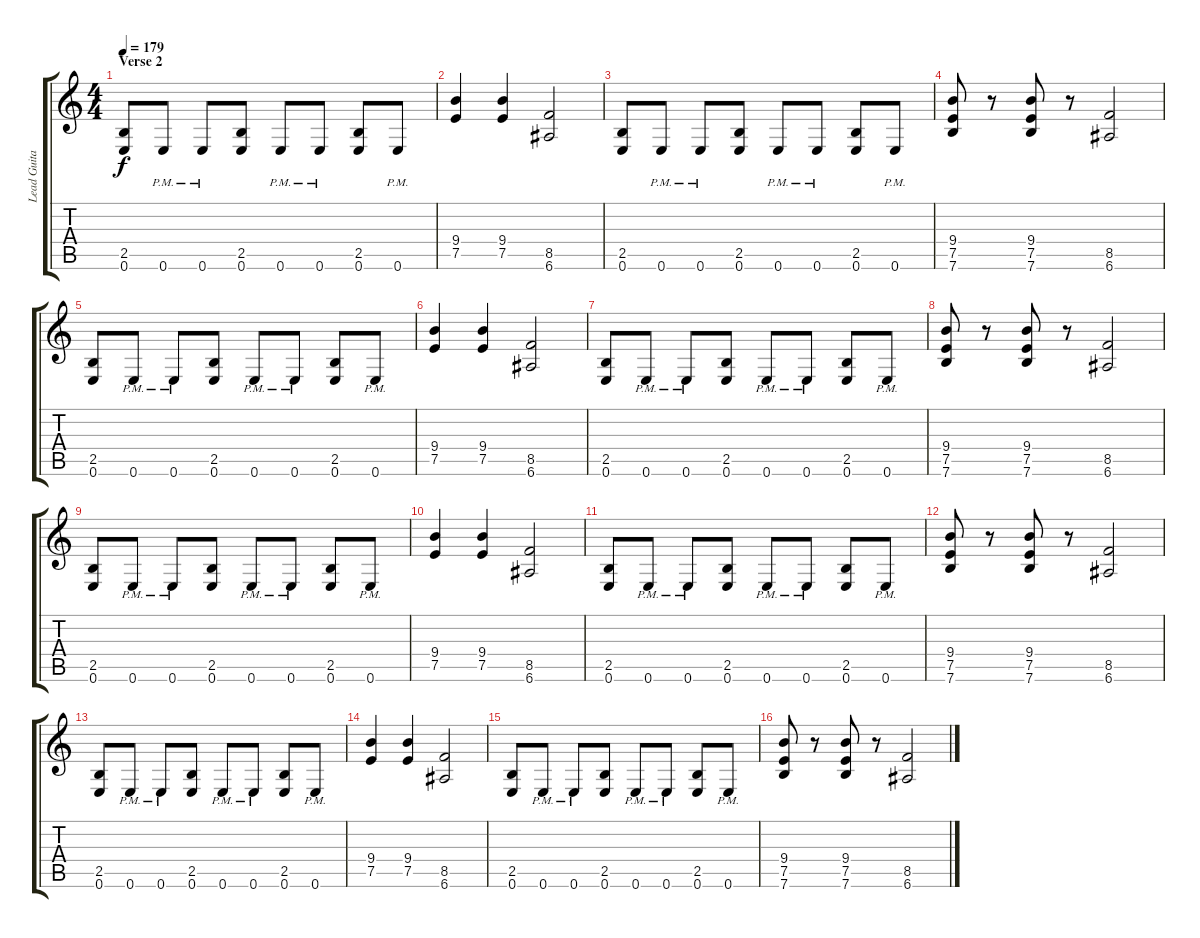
\track ("Lead Guitar" "Lead Guita") {instrument distortionguitar}
\staff {score tabs}
\tuning (E4 B3 G3 D3 A2 E2) {hide}
\ts (4 4)
\section ("" "Verse 2")
\tempo 179
\clef g2
\ks c
(2.5 0.6).8{dy f} 0.6{pm}.8 0.6{pm}.8 (2.5 0.6).8 0.6{pm}.8 0.6{pm}.8 (2.5 0.6).8 0.6{pm}.8 |
(9.4 7.5).4 (9.4 7.5).4 (8.5 6.6).2 |
(2.5 0.6).8 0.6{pm}.8 0.6{pm}.8 (2.5 0.6).8 0.6{pm}.8 0.6{pm}.8 (2.5 0.6).8 0.6{pm}.8 |
(9.4 7.5 7.6).8 r.8 (9.4 7.5 7.6).8 r.8 (8.5 6.6).2 |
(2.5 0.6).8 0.6{pm}.8 0.6{pm}.8 (2.5 0.6).8 0.6{pm}.8 0.6{pm}.8 (2.5 0.6).8 0.6{pm}.8 |
(9.4 7.5).4 (9.4 7.5).4 (8.5 6.6).2 |
(2.5 0.6).8 0.6{pm}.8 0.6{pm}.8 (2.5 0.6).8 0.6{pm}.8 0.6{pm}.8 (2.5 0.6).8 0.6{pm}.8 |
(9.4 7.5 7.6).8 r.8 (9.4 7.5 7.6).8 r.8 (8.5 6.6).2 |
(2.5 0.6).8 0.6{pm}.8 0.6{pm}.8 (2.5 0.6).8 0.6{pm}.8 0.6{pm}.8 (2.5 0.6).8 0.6{pm}.8 |
(9.4 7.5).4 (9.4 7.5).4 (8.5 6.6).2 |
(2.5 0.6).8 0.6{pm}.8 0.6{pm}.8 (2.5 0.6).8 0.6{pm}.8 0.6{pm}.8 (2.5 0.6).8 0.6{pm}.8 |
(9.4 7.5 7.6).8 r.8 (9.4 7.5 7.6).8 r.8 (8.5 6.6).2 |
(2.5 0.6).8 0.6{pm}.8 0.6{pm}.8 (2.5 0.6).8 0.6{pm}.8 0.6{pm}.8 (2.5 0.6).8 0.6{pm}.8 |
(9.4 7.5).4 (9.4 7.5).4 (8.5 6.6).2 |
(2.5 0.6).8 0.6{pm}.8 0.6{pm}.8 (2.5 0.6).8 0.6{pm}.8 0.6{pm}.8 (2.5 0.6).8 0.6{pm}.8 |
(9.4 7.5 7.6).8 r.8 (9.4 7.5 7.6).8 r.8 (8.5 6.6).2
